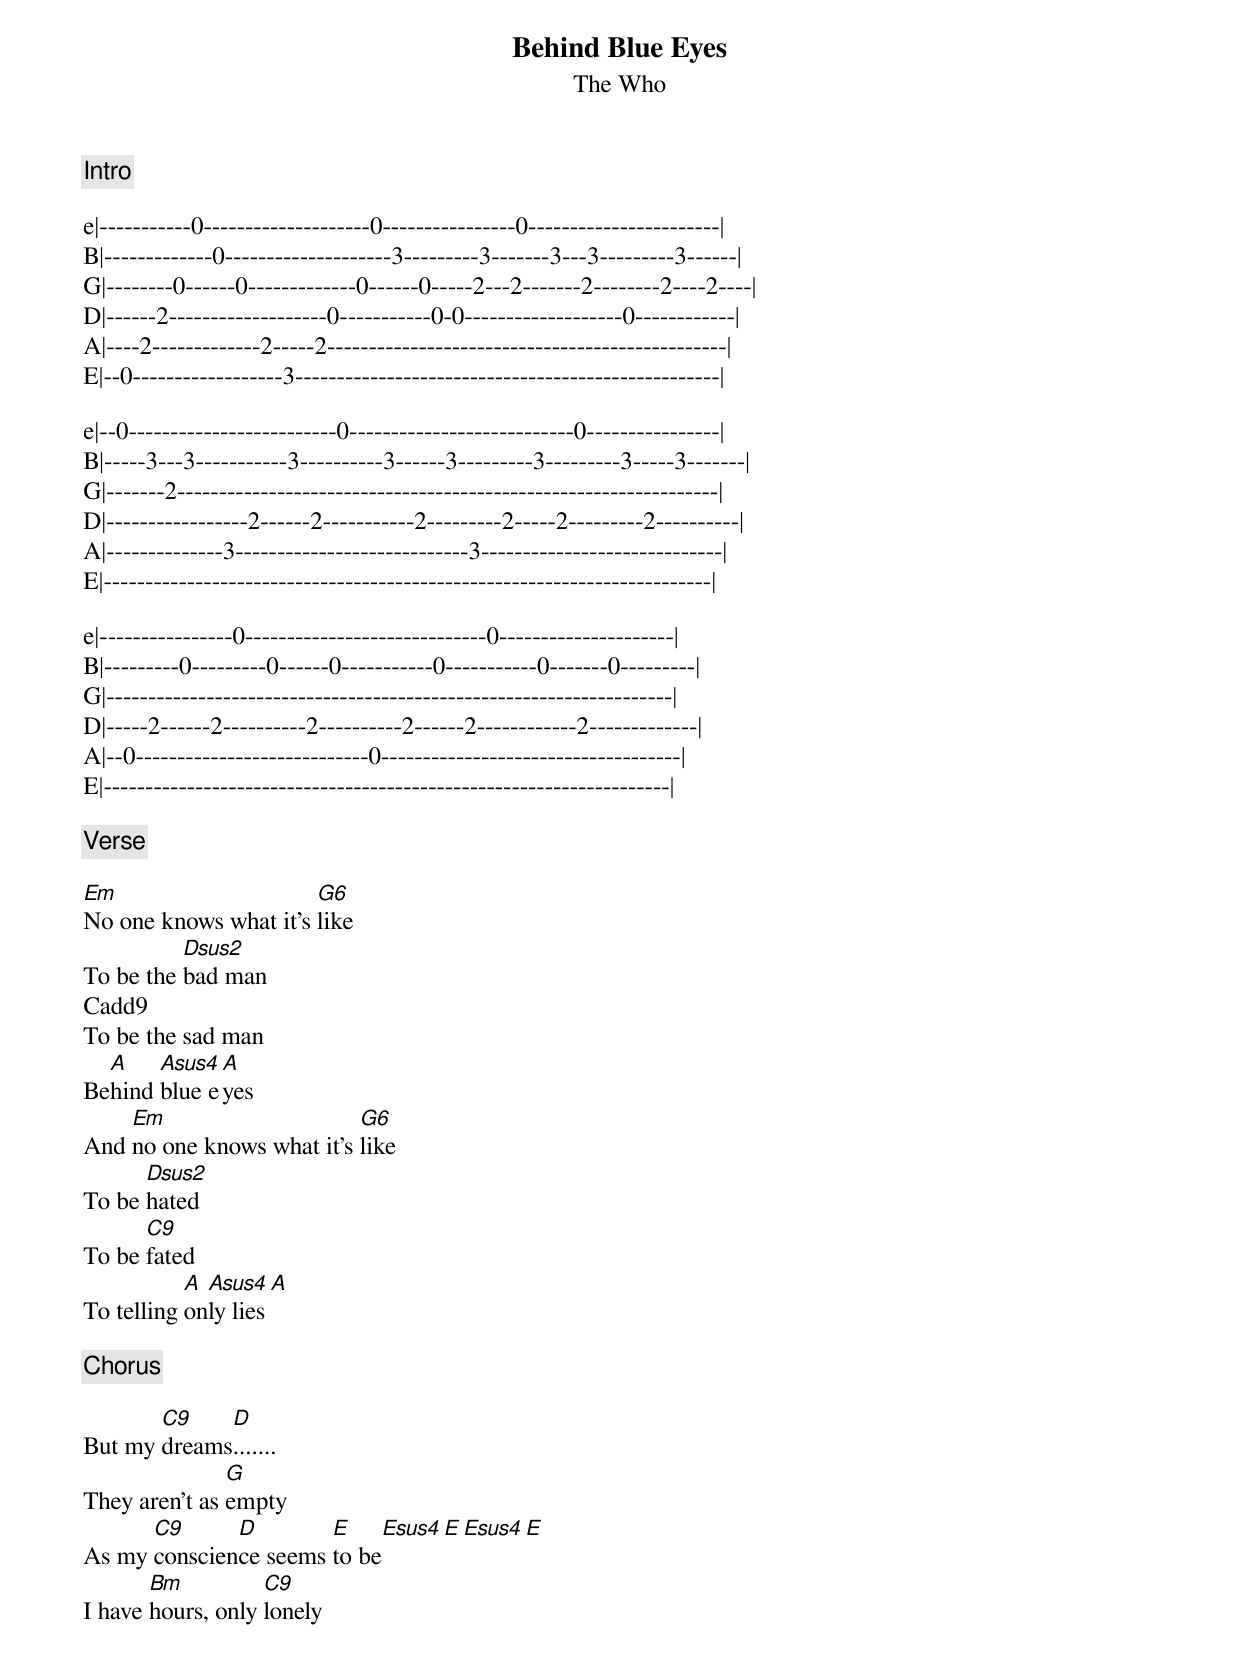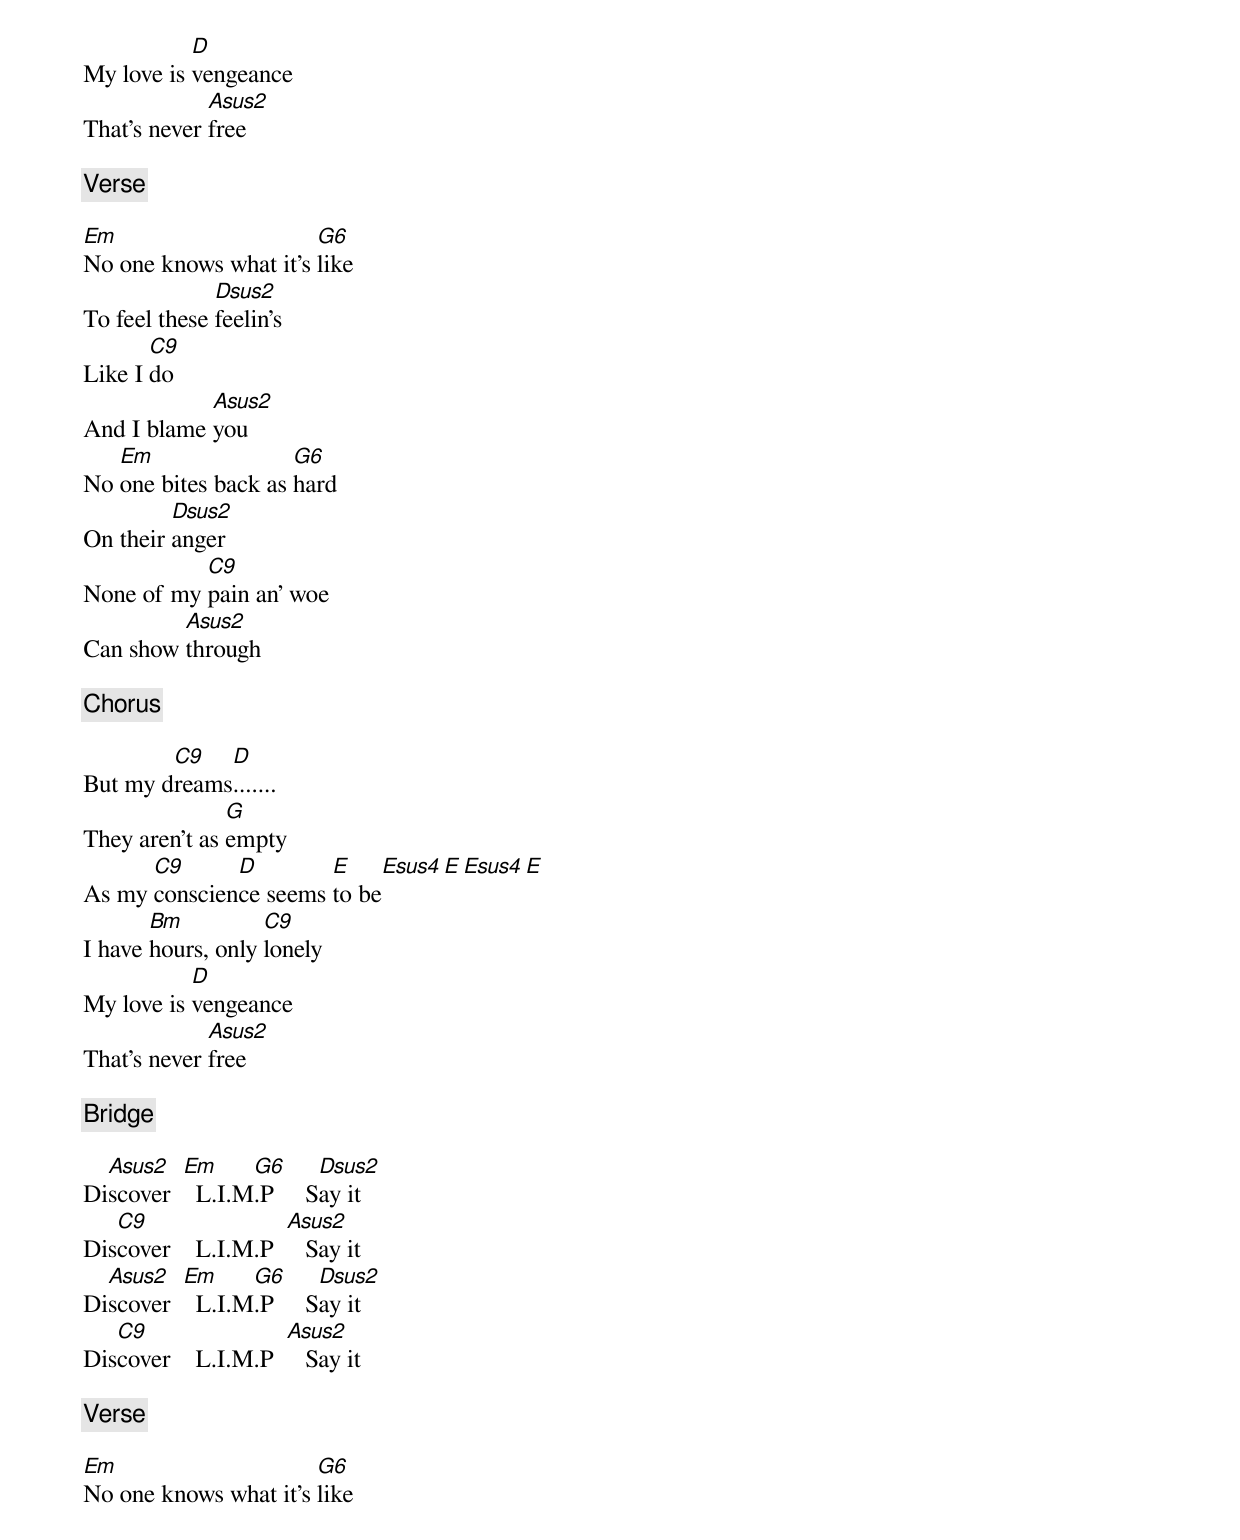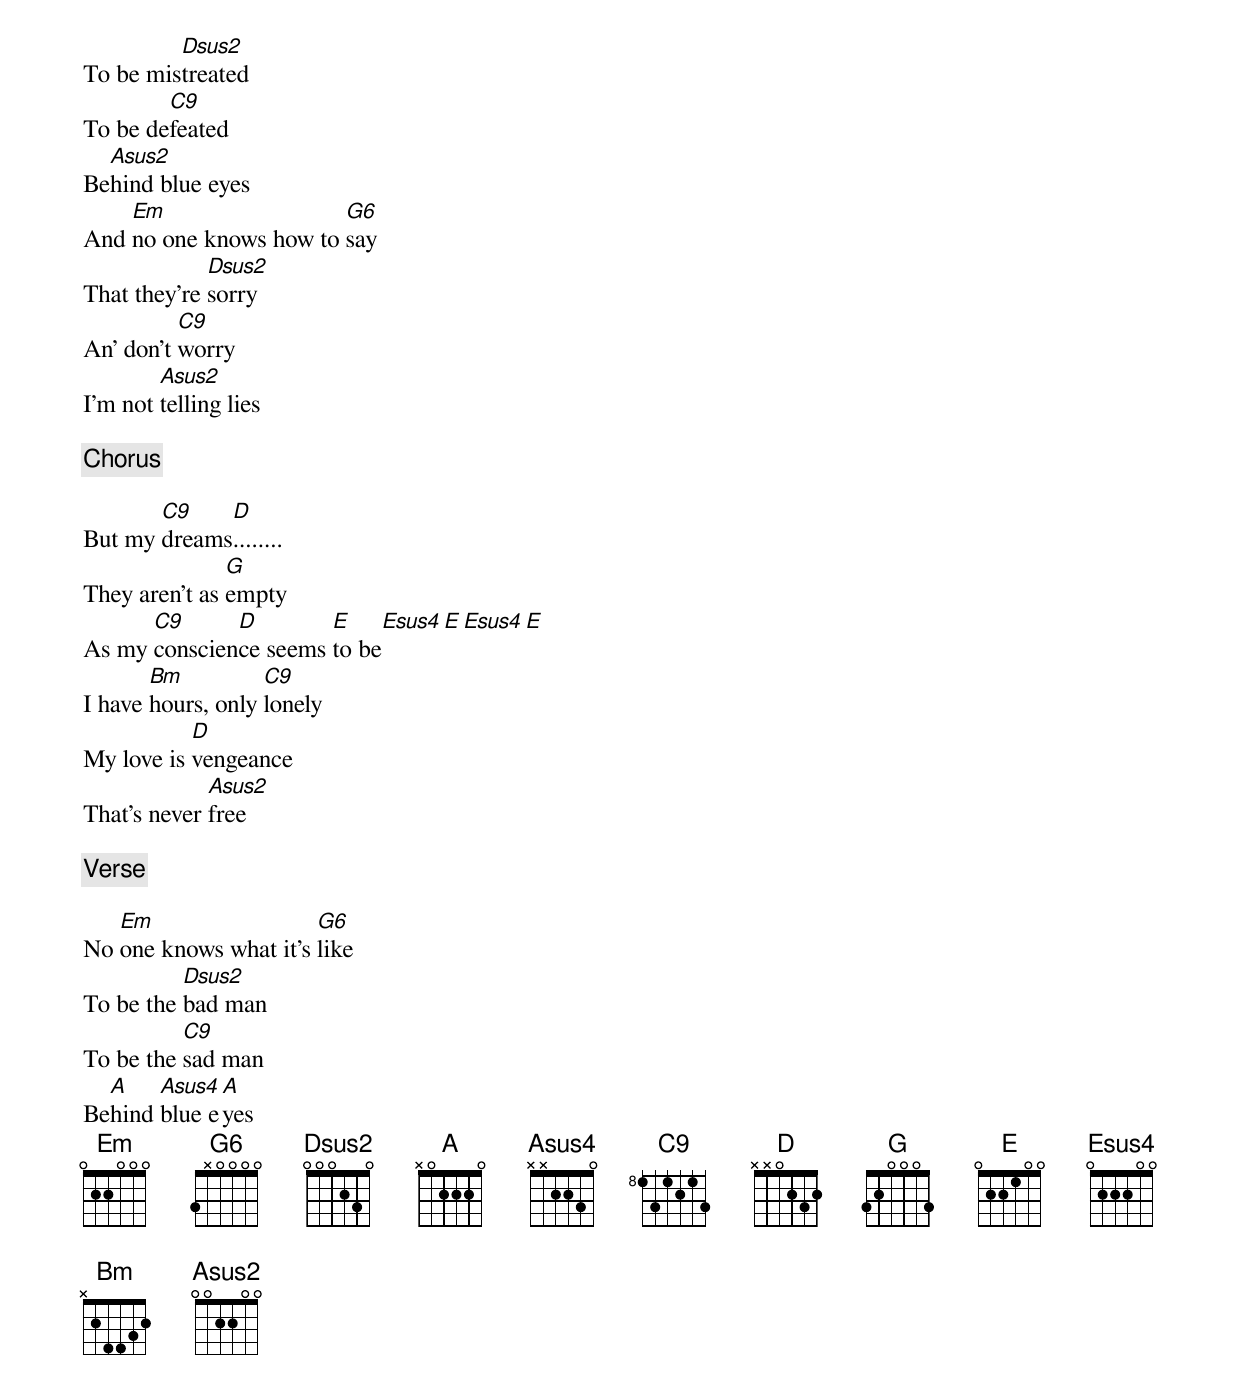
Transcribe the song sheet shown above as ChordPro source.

{t: Behind Blue Eyes}
{st: The Who}

{c: Intro}

e|-----------0--------------------0----------------0-----------------------|
B|-------------0--------------------3---------3-------3---3---------3------|
G|--------0------0-------------0------0-----2---2-------2--------2----2----|
D|------2-------------------0-----------0-0-------------------0------------|
A|----2-------------2-----2------------------------------------------------|
E|--0------------------3---------------------------------------------------|

e|--0-------------------------0---------------------------0----------------|
B|-----3---3-----------3----------3------3---------3---------3-----3-------|
G|-------2-----------------------------------------------------------------|
D|-----------------2------2-----------2---------2-----2---------2----------|
A|--------------3----------------------------3-----------------------------|
E|-------------------------------------------------------------------------|

e|----------------0-----------------------------0---------------------|
B|---------0---------0------0-----------0-----------0-------0---------|
G|--------------------------------------------------------------------|
D|-----2------2----------2----------2------2------------2-------------|
A|--0----------------------------0------------------------------------|
E|--------------------------------------------------------------------|

{c: Verse}

[Em]No one knows what it's [G6]like
To be the [Dsus2]bad man
Cadd9
To be the sad man
Be[A]hind [Asus4]blue e[A]yes
And [Em]no one knows what it's [G6]like
To be [Dsus2]hated
To be [C9]fated
To telling [A]on[Asus4]ly lies[A]

{c: Chorus}

But my [C9]dreams[D].......
They aren't as [G]empty
As my [C9]conscien[D]ce seems [E]to be[Esus4][E][Esus4][E]
I have [Bm]hours, only [C9]lonely
My love is [D]vengeance
That's never [Asus2]free

{c: Verse}

[Em]No one knows what it's [G6]like
To feel these [Dsus2]feelin's
Like I [C9]do
And I blame [Asus2]you
No [Em]one bites back as [G6]hard
On their [Dsus2]anger
None of my [C9]pain an' woe
Can show [Asus2]through

{c: Chorus}

But my d[C9]reams[D].......
They aren't as [G]empty
As my [C9]conscien[D]ce seems [E]to be[Esus4][E][Esus4][E]
I have [Bm]hours, only [C9]lonely
My love is [D]vengeance
That's never [Asus2]free

{c: Bridge}

Di[Asus2]scover  [Em]  L.I.M[G6].P     S[Dsus2]ay it
Dis[C9]cover    L.I.M.P  [Asus2]   Say it
Di[Asus2]scover  [Em]  L.I.M[G6].P     S[Dsus2]ay it
Dis[C9]cover    L.I.M.P  [Asus2]   Say it

{c: Verse}

[Em]No one knows what it's [G6]like
To be mis[Dsus2]treated
To be de[C9]feated
Be[Asus2]hind blue eyes
And [Em]no one knows how to [G6]say
That they're [Dsus2]sorry
An' don't [C9]worry
I'm not [Asus2]telling lies

{c: Chorus}

But my [C9]dreams[D]........
They aren't as [G]empty
As my [C9]conscien[D]ce seems [E]to be[Esus4][E][Esus4][E]
I have [Bm]hours, only [C9]lonely
My love is [D]vengeance
That's never [Asus2]free

{c: Verse}

No [Em]one knows what it's [G6]like
To be the [Dsus2]bad man
To be the [C9]sad man
Be[A]hind [Asus4]blue e[A]yes
